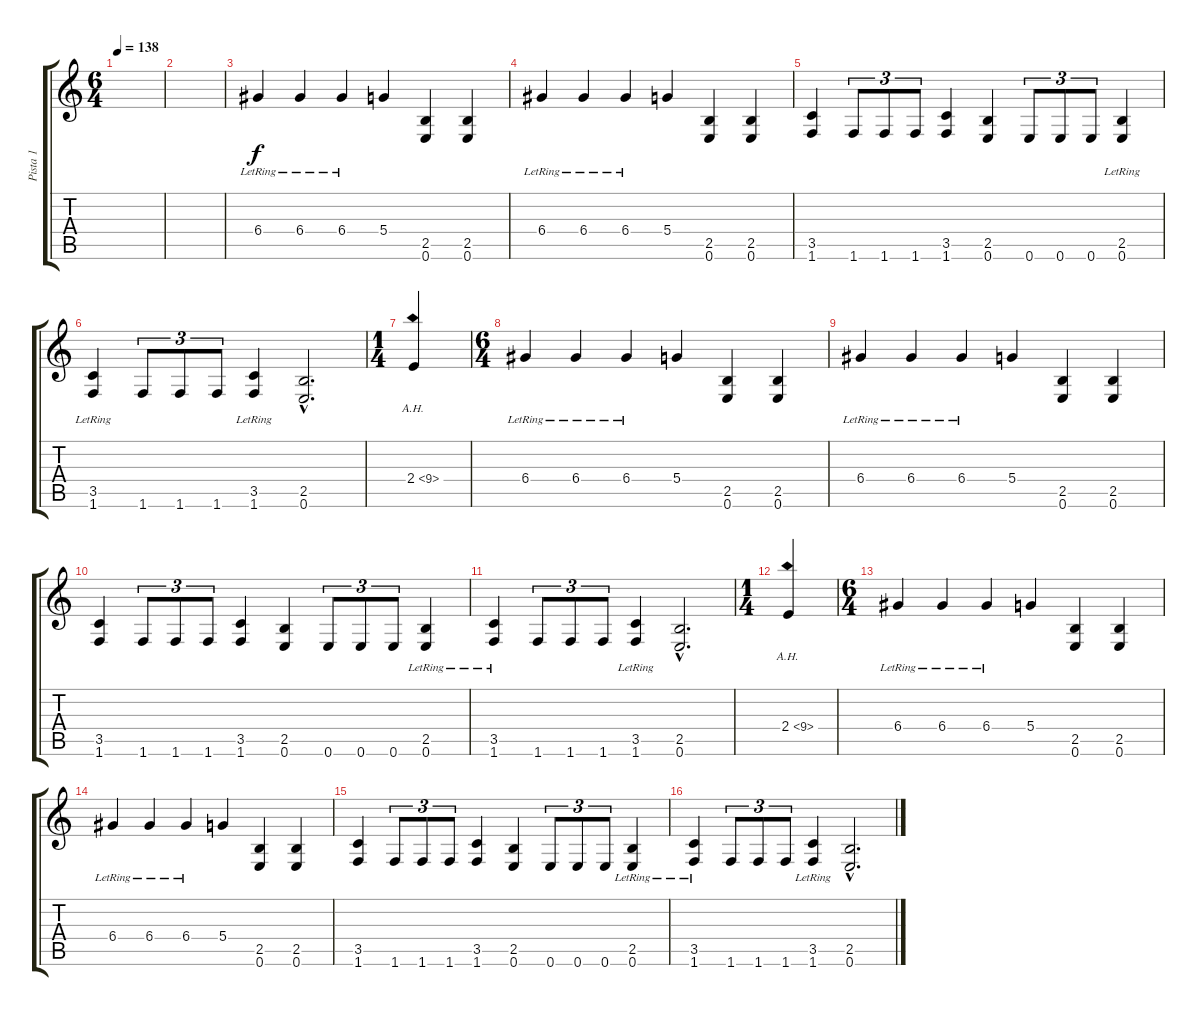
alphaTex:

\track ("Pista 1" "Pista 1") {instrument distortionguitar}
\staff {score tabs}
\tuning (E4 B3 G3 D3 A2 E2) {hide}
\ts (6 4)
\tempo 138
\clef g2
\ks c
|
|
6.4{lr}.4 6.4{lr}.4 6.4{lr}.4 5.4.4 (2.5 0.6).4 (2.5 0.6).4 |
6.4{lr}.4 6.4{lr}.4 6.4{lr}.4 5.4.4 (2.5 0.6).4 (2.5 0.6).4 |
(3.5 1.6).4 1.6.8{tu (3 2)} 1.6.8{tu (3 2)} 1.6.8{tu (3 2)} (3.5 1.6).4 (2.5 0.6).4 0.6.8{tu (3 2)} 0.6.8{tu (3 2)} 0.6.8{tu (3 2)} (2.5{lr} 0.6{lr}).4 |
(3.5 1.6{lr}).4 1.6.8{tu (3 2)} 1.6.8{tu (3 2)} 1.6.8{tu (3 2)} (3.5{lr} 1.6{lr}).4 (2.5{hac} 0.6{hac}).2{d} |
\ts (1 4)
2.4{ah 7}.4 |
\ts (6 4)
6.4{lr}.4 6.4{lr}.4 6.4{lr}.4 5.4.4 (2.5 0.6).4 (2.5 0.6).4 |
6.4{lr}.4 6.4{lr}.4 6.4{lr}.4 5.4.4 (2.5 0.6).4 (2.5 0.6).4 |
(3.5 1.6).4 1.6.8{tu (3 2)} 1.6.8{tu (3 2)} 1.6.8{tu (3 2)} (3.5 1.6).4 (2.5 0.6).4 0.6.8{tu (3 2)} 0.6.8{tu (3 2)} 0.6.8{tu (3 2)} (2.5{lr} 0.6{lr}).4 |
(3.5 1.6{lr}).4 1.6.8{tu (3 2)} 1.6.8{tu (3 2)} 1.6.8{tu (3 2)} (3.5{lr} 1.6{lr}).4 (2.5{hac} 0.6{hac}).2{d} |
\ts (1 4)
2.4{ah 7}.4 |
\ts (6 4)
6.4{lr}.4 6.4{lr}.4 6.4{lr}.4 5.4.4 (2.5 0.6).4 (2.5 0.6).4 |
6.4{lr}.4 6.4{lr}.4 6.4{lr}.4 5.4.4 (2.5 0.6).4 (2.5 0.6).4 |
(3.5 1.6).4 1.6.8{tu (3 2)} 1.6.8{tu (3 2)} 1.6.8{tu (3 2)} (3.5 1.6).4 (2.5 0.6).4 0.6.8{tu (3 2)} 0.6.8{tu (3 2)} 0.6.8{tu (3 2)} (2.5{lr} 0.6{lr}).4 |
(3.5 1.6{lr}).4 1.6.8{tu (3 2)} 1.6.8{tu (3 2)} 1.6.8{tu (3 2)} (3.5{lr} 1.6{lr}).4 (2.5{hac} 0.6{hac}).2{d}
